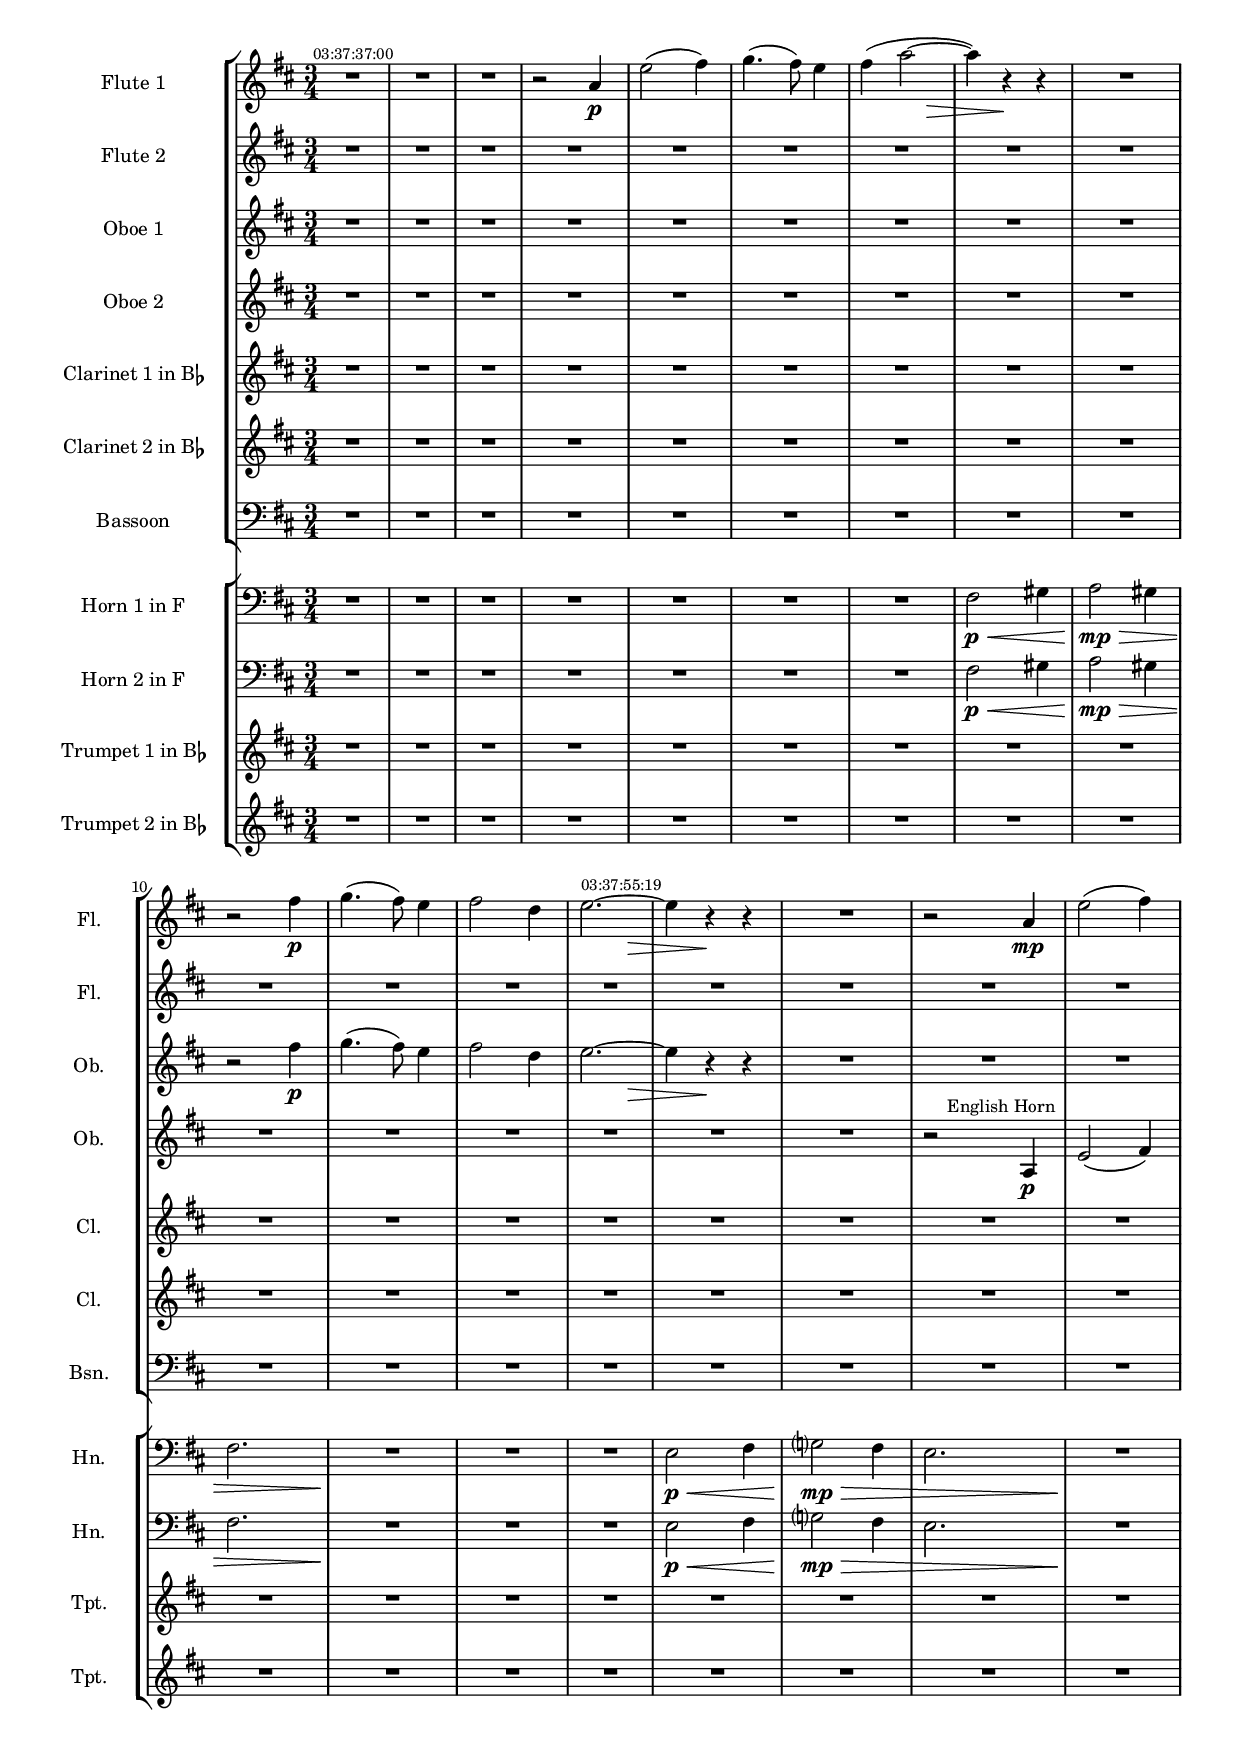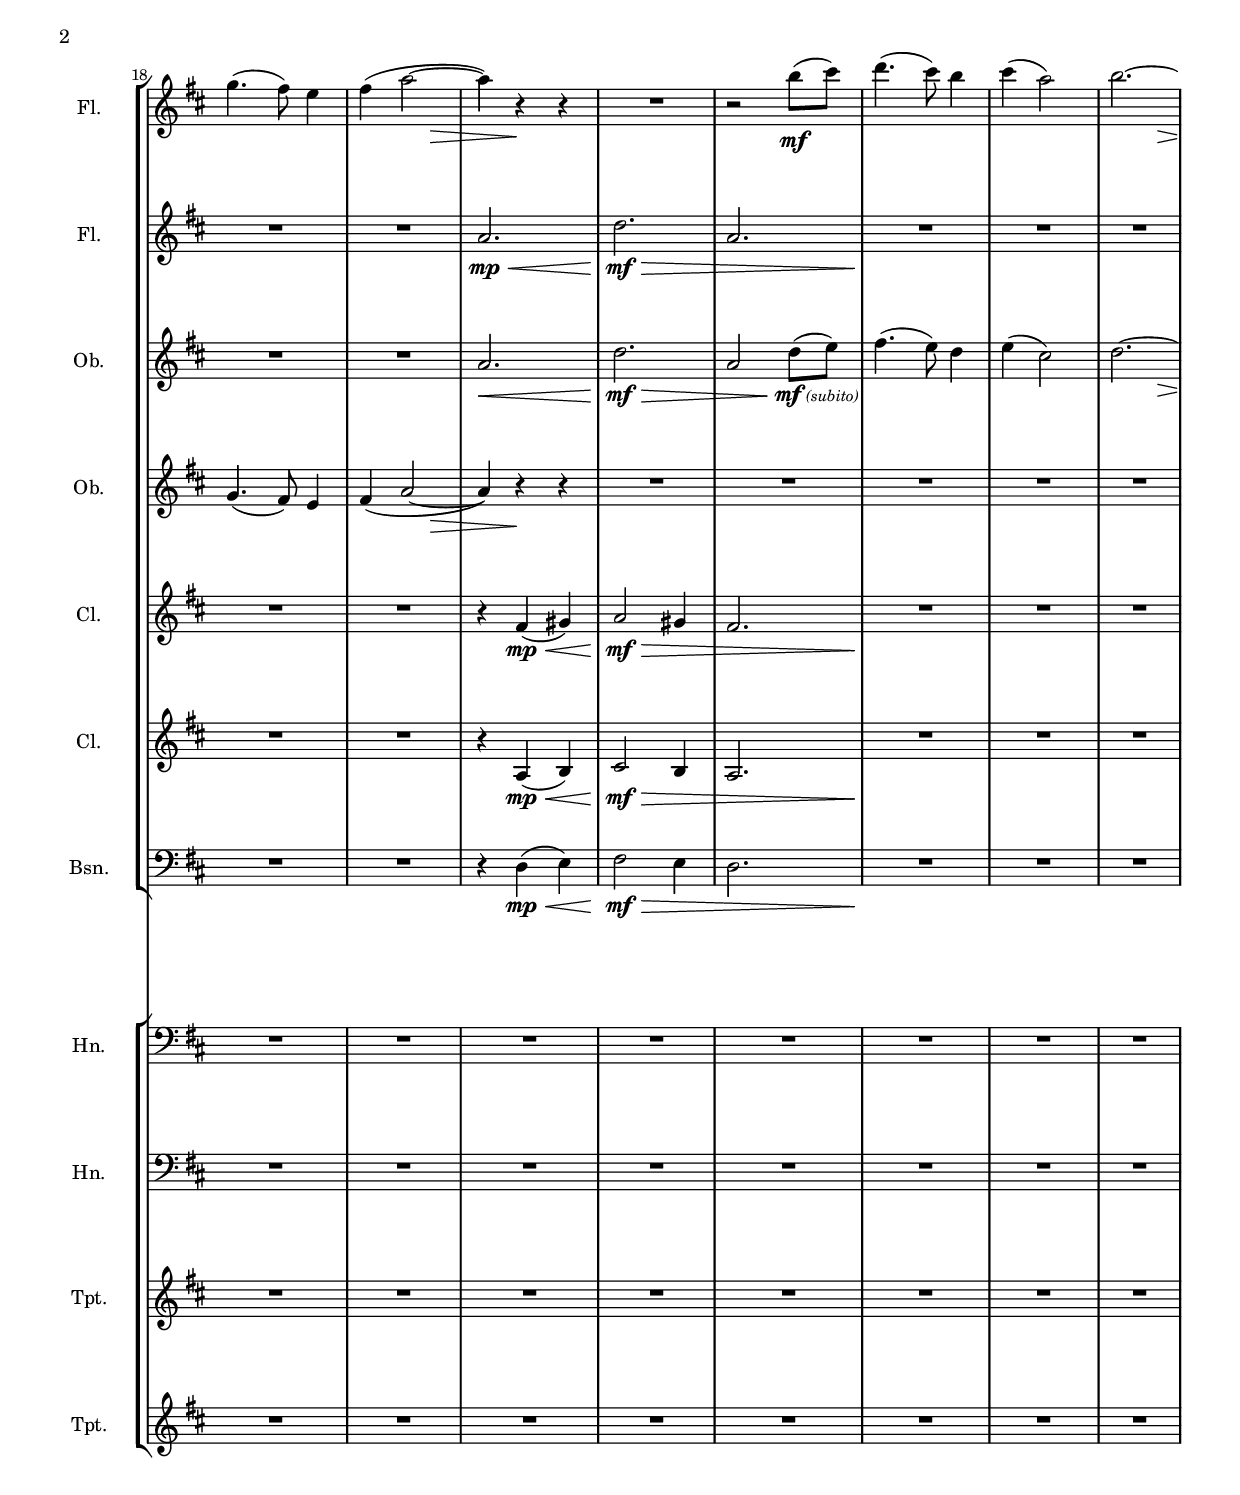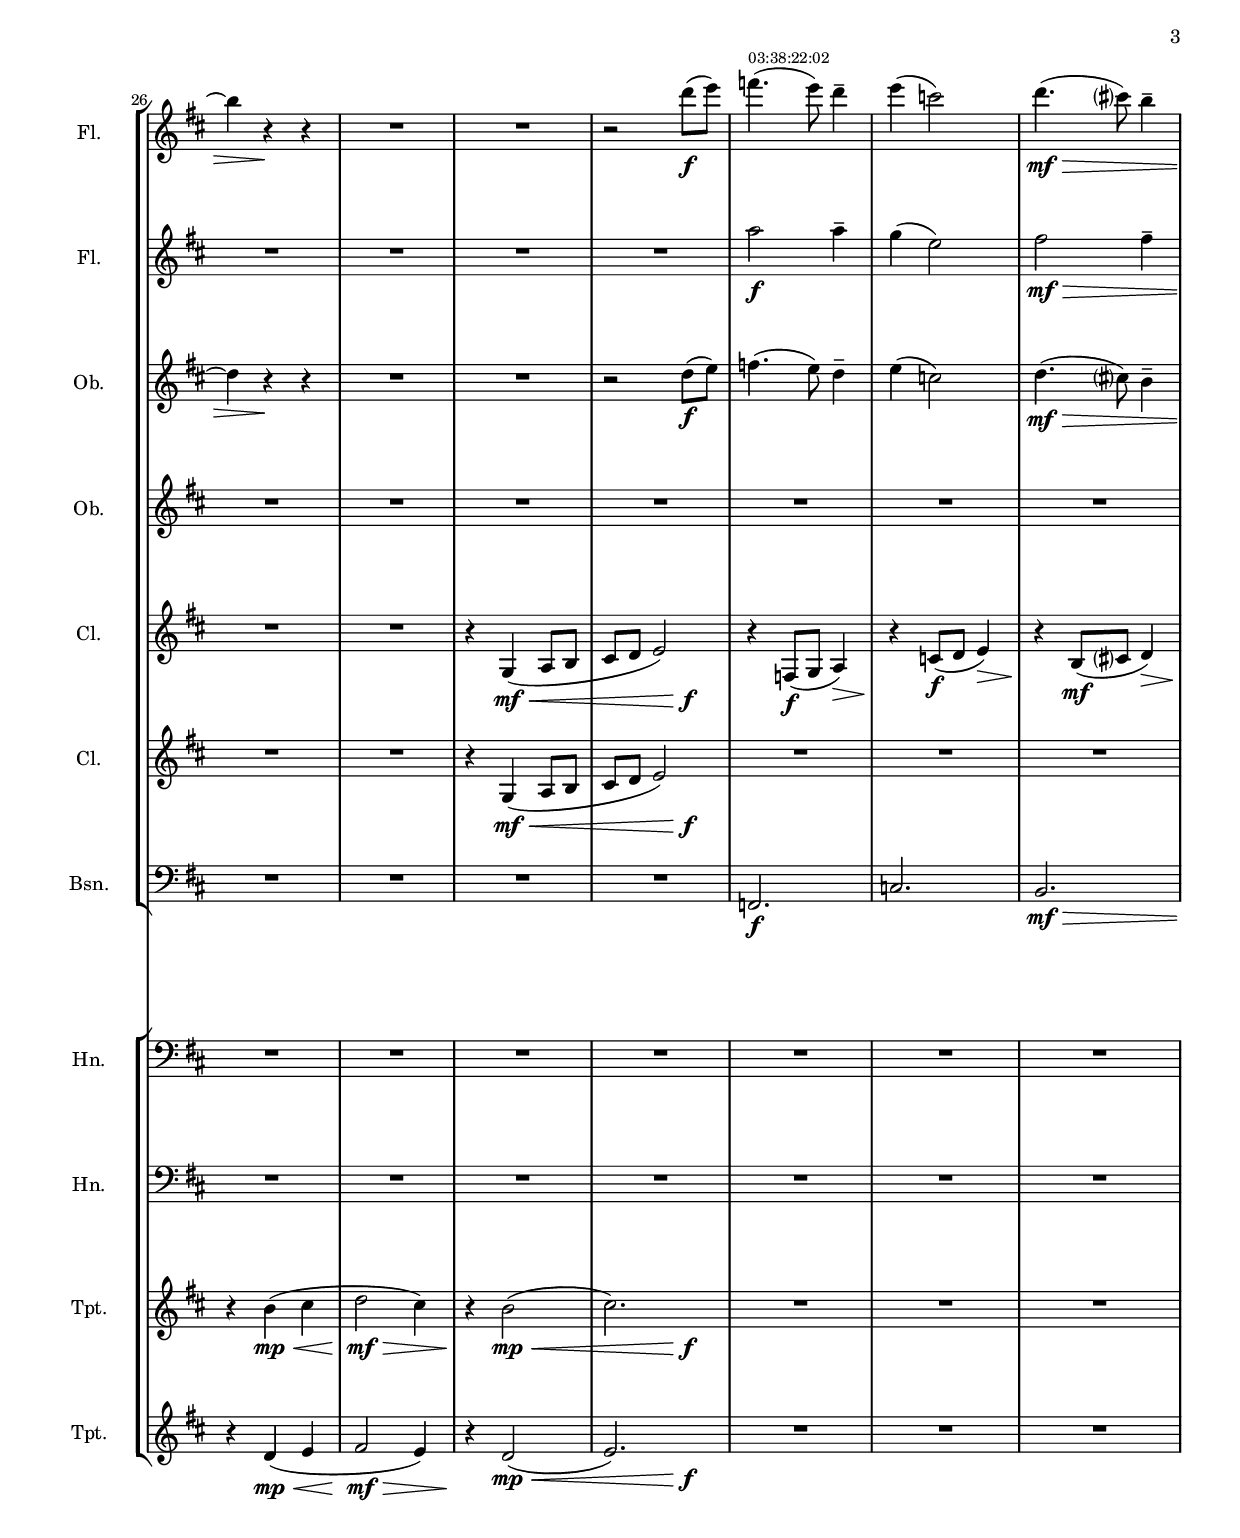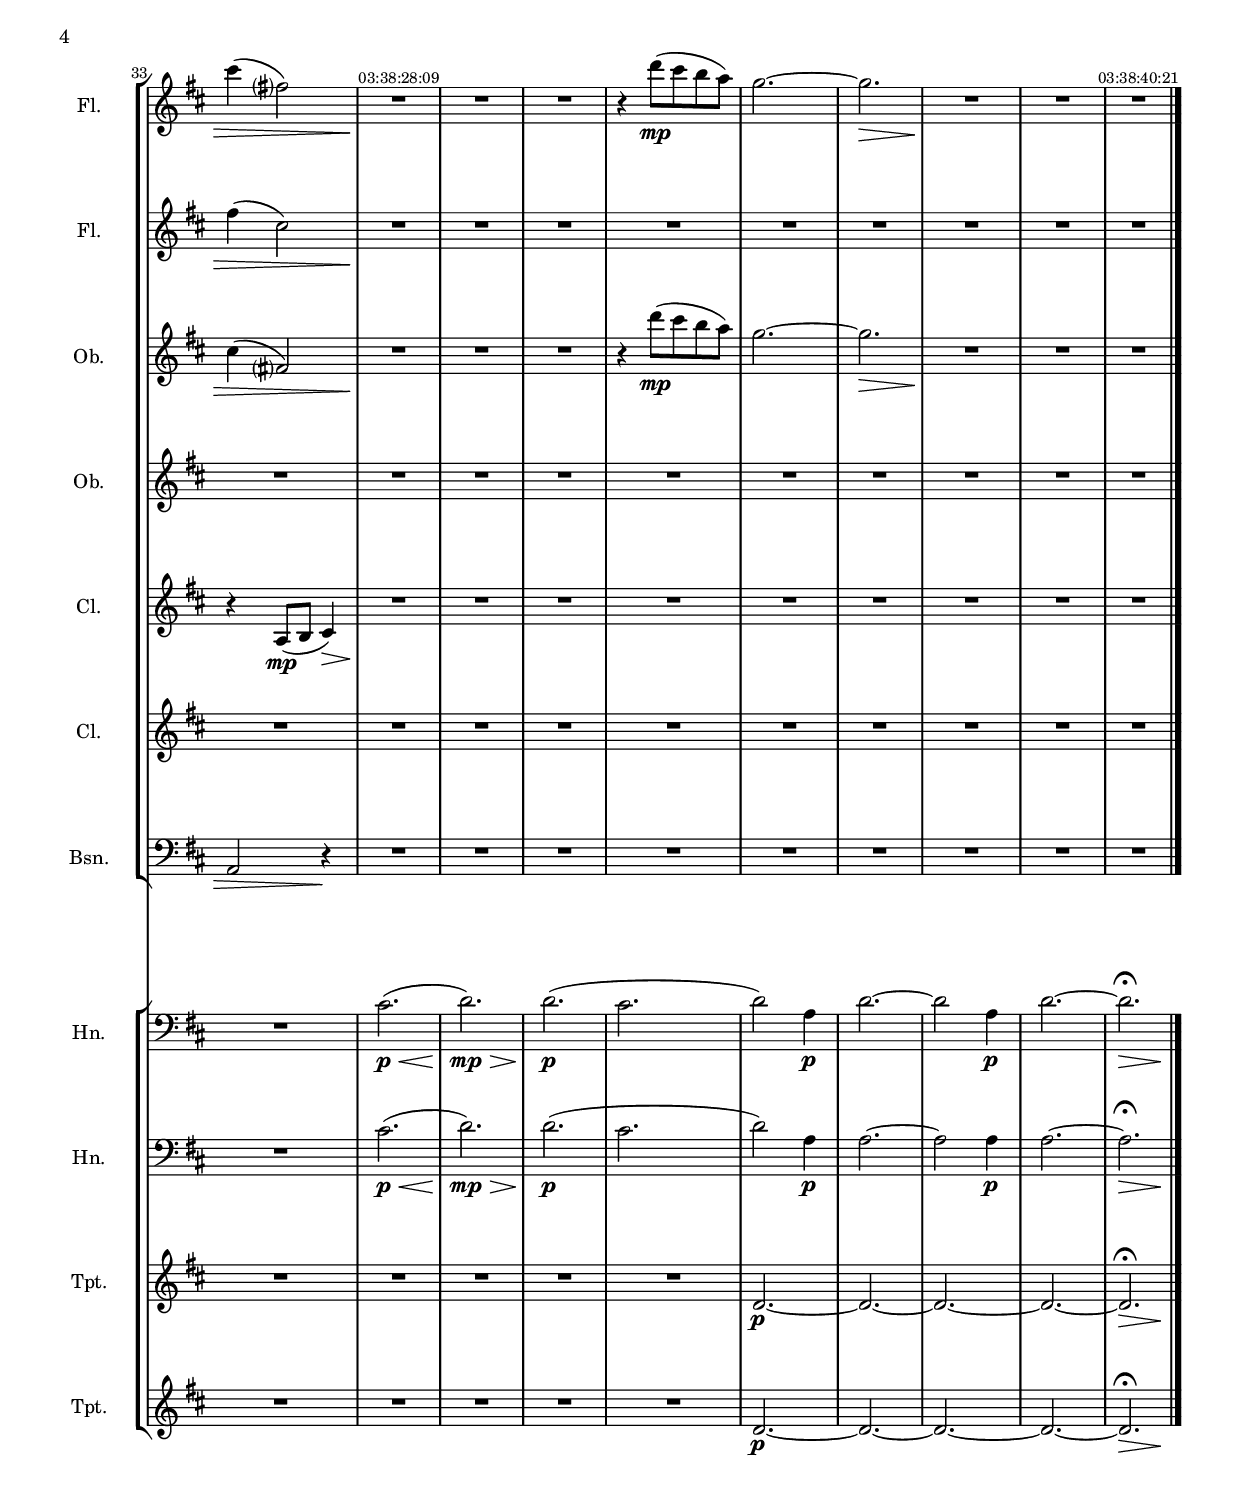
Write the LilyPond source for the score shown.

\version "2.16.0"
\include "english.ly"

#(set-global-staff-size 17)
\paper {
  indent = 3.0\cm  % space for instrumentName
  short-indent = 1.5\cm  % space for shortInstrumentName
}

\version "2.24.0"
\include "english.ly"

fluteOneNotes = \relative c'' {

	\time 3/4
	\key d \major
	\set tieWaitForNote = ##t
	\override Score.RehearsalMark.self-alignment-X = #LEFT

	\tag #'part { R2.*3 }
	\tag #'score { 
		R2.*3^\markup { \left-align \tiny "03:37:37:00" }
	}
	
	r2 a4\p |
	e'2( fs4) |
	g4.( fs8) e4 |
	fs( 
		<< a2~ {s4 s\> } >> |
	a4) r\! r | 
	
	\tag #'part { \break }
	
	R2.
	
	r2 fs4\p |
	g4.( fs8) e4 |
	fs2 d4 |
	\tag #'part { << e2.~ {s2 s4\> } >> | }
	\tag #'score {
		<< {e2.~^\markup { \left-align \tiny "03:37:55:19" }} {s2 s4\> } >> |		
	} 
	e4 r\! r |
	
	R2. 
	
	\tag #'part { \break }
	
	r2 a,4\mp |
	e'2( fs4) |
	g4.( fs8) e4 |
	fs(
		<< a2~ {s4 s\> } >> |
	a4) r\! r |
	
	R2.
	
	\tag #'part { \break }
	
	r2 b8\mf( cs) |
	d4.( cs8) b4 |
	cs( a2) |
	<< b2.~ {s2 s4\> } >> |
	b4 r\! r |
	
	R2.*2
	
	\tag #'part { \break }
	
	r2 d8\f( e) |
	\tag #'part { f4.( e8) d4-- | }
	\tag #'score {
		f4.(^\markup { \left-align \tiny "03:38:22:02" } e8) d4-- |		
	}
	e( c2) |
	d4.\mf\>( cs?8) b4-- | 
	cs( fs,?2) |
	
	\tag #'part { \break }
	
	\tag #'part { R2.*3\! }
	\tag #'score { R2.*3\!^\markup { \left-align \tiny "03:38:28:09" }}
	
	r4 d'8\mp( cs b a) |
	g2.~ |
	g2.\> |
	
	\tag #'part { R2.*3\! }
	\tag #'score { 
		R2.*2\! 
		R2.^\markup { \left-align \tiny "03:38:40:21" }
	}
	\bar "|."
		
}

\version "2.15.43"
\include "english.ly"

fluteTwoNotes = \relative c'' {

	\time 3/4
	\key d \major
	\set tieWaitForNote = ##t
	
	R2.*19
	
	a2.\mp\< |
	d2.\mf\!\> |
	a2. |
	
	R2.*7\!
	
	\tag #'part { \break }
	
	a'2\f a4-- |
	g(e2) |
	fs2\mf\> fs4--
	fs(cs2)
	
	R2.*9\!
	
	\bar "|."
		
}

\version "2.24.0"
\include "english.ly"

 #(ly:set-option 'relative-includes #t)
\version "2.24.0"
\include "english.ly"

% calculate x-alignment based on attribute text + dynamic text
% this has to be a markup-command to get stencil-extent based on (interpret-markup layout props ...)
#(define-markup-command (center-dyn layout props atr-text dyn)(markup? string?)
  "x-align on center of dynamic"
  (let* (
          (text (string-append " " atr-text))
          (atr-stencil (interpret-markup layout props (markup #:normal-text #:tiny #:italic text)))
          (dyn-stencil (interpret-markup layout props (markup #:dynamic dyn)))
          (atr-x-ext (ly:stencil-extent atr-stencil X))
          (dyn-x-ext (ly:stencil-extent dyn-stencil X))
          (atr-x (- (cdr atr-x-ext)(car atr-x-ext)))
          (dyn-x (- (cdr dyn-x-ext)(car dyn-x-ext)))
          (x-align
            (* (-
                 (/ (+ atr-x (/ dyn-x 2)) (+ atr-x dyn-x) )
                 0.5) -2)
          )
        )
        (interpret-markup layout props (markup #:halign x-align #:concat (#:dynamic dyn #:normal-text #:tiny #:italic text)))
))
% define a 'new' attributed dynamic script
#(define (make-atr-dynamic-script atr dyn)
        (let ((dynamic (make-dynamic-script (markup #:center-dyn atr dyn))))
             (ly:music-set-property! dynamic 'tweaks (acons 'X-offset 0 (ly:music-property dynamic 'tweaks)))
             dynamic))


% define some attributed dynamics
subp = #(make-atr-dynamic-script "(subito)" "mf")

oboeOneNotes = \relative c'' {

	\time 3/4
	\key d \major
	\set tieWaitForNote = ##t
	
	R2.*9
	r2 fs4\p |
	g4.( fs8) e4 |
	fs2 d4 |
	<< e2.~ {s2 s4\> } >> | 
	e4 r\! r |
	
	\tag #'part { \break }
	
	R2.*5
	a,2.\< |
	d2.\mf\> |
	a2 d8\subp( e) |

	\tag #'part { \break }
	
	fs4.( e8) d4 |
	e( cs2) |
	<< d2.~ {s2 s4\> } >> |
	d4 r\! r |
	
	R2.*2

	\tag #'part { \break }

	r2 d8\f( e) |
	f4.( e8) d4-- |
	e( c2) |
	d4.\mf\>( cs?8) b4-- | 
	cs( fs,?2) |
	
	\tag #'part { \break }

	R4*9\!
	r4 d''8\mp( cs b a) |
	g2.~ |
	g2.\> |

	R2.*3\!
		
	\bar "|."
		
}

\version "2.24.0"
\include "english.ly"

englishHornNotes = \relative c' {
	
	\tag #'part { \bar "||" \key d \major }
	
	\tag #'part { r2 a4\p^\markup { \halign #0.4 "English Horn"} | }
	\tag #'score { r2 a4\p^\markup { \smaller \halign #0.4 "English Horn"} | }
	
	\tag #'part { e'2( fs?4) | }
	\tag #'score { e2( fs4) | }
	
	\tag #'part { \break }
	
	\tag #'part { g?4.( fs8) e4 | }
	\tag #'score { g4.( fs8) e4 | }
	
	fs( 
		<< a2~ {s4 s\> } >> |
	a4) r\! r |
	
	R2.*22 
		
	\bar "|."	
	
}
oboeTwoNotes = \relative c' {

	\time 3/4
	\key d \major
	\set tieWaitForNote = ##t
	\textLengthOn	
	R2.*15 |

	\tag #'part { \transpose a e' \englishHornNotes }
	
	\tag #'score { \englishHornNotes }
		
}

\version "2.24.0"
\include "english.ly"

clarinetOneNotes = \relative c' {

	\time 3/4
	\key d \major
	\set tieWaitForNote = ##t

	R2.*19 |
	
	r4 fs\mp\<( gs) |
	a2\mf\>gs4 |
	fs2. |
	
	\tag #'part { \break }
	
	R2.*5\! |
	
	r4 g,\mf\<( a8 b |
	\tag #'part { cs? }
	\tag #'score { cs } 
	d << {e2)} {s4 s4\f} >> |
	
	r4 f,8\f( g a4)\>
	
	\tag #'part { \break }

	r4\! c8\f( d e4)\>
	r4\! b8\mf( cs? d4)\>
	r4\! a8\mp( b cs4)\>
	
	R2.*9\!
		
	\bar "|."
		
}

\version "2.24.0"
\include "english.ly"

clarinetTwoNotes = \relative c' {

	\time 3/4
	\key d \major
	\set tieWaitForNote = ##t

	R2.*19 |
	r4 a\mp\<( b) |
	\tag #'part { cs?2\mf\>b4 | }
	\tag #'score { cs2\mf\>b4 | }
	a2. |
	
	\tag #'part { \break }
	
	R2.*5\! |
	
	r4 g\mf\<( a8 b |
	\tag #'part { cs?8 d << {e2)} {s4 s4\f} >> | }
	\tag #'score { cs8 d << {e2)} {s4 s4\f} >> | }

	R2.*13
		
	\bar "|."
		
}

\version "2.24.0"
\include "english.ly"

bassoonNotes = \relative c {

	\time 3/4
	\key d \major
	\clef bass
	\set tieWaitForNote = ##t

	R2.*19 |
	
	r4 d\mp\<( e) |
	\tag #'part { fs?2\mf\>e4 | }
	\tag #'score { fs2\mf\>e4 | }
	d2. |
	
	R2.*7\! |
	
	\tag #'part { \break }
	
	f,2.\f |
	c' |
	b\mf\> |
	a2 r4\! |
	
	R2.*9
		
	\bar "|."
		
}


\version "2.24.0"
\include "english.ly"

hornOneNotes = \relative c {

	\time 3/4
	\key d \major
	\tag #'score { \clef bass }
	\set tieWaitForNote = ##t

	R2.*7 |
	
	\tag #'part { fs?2\p\< gs4 | }
	\tag #'score { fs2\p\< gs4 | } 
	a2\mp\> gs4 |
	fs2. |
	
	R2.*3\! |

	\tag #'part { \break }

	e2\p\< fs4 |
	g?2\mp\> fs4 | 
	e2. |
	
	R2.*17\! |
	
	cs'2.\p\<( |
	d2.\mp\>) |
	
	\tag #'part { \break }
	
	d2.\p( |
	cs2. |
	d2) a4\p |
	d2. ~ |
	d2 a4\p |
	d2. ~ |
	\tag #'score { \override Script.padding = #1 }
	<< {d2.\fermata } {s4\> s4 s4\!} >>
	
	\bar "|."
	\tag #'part {
		\override Score.RehearsalMark.direction = #DOWN
		\override Score.RehearsalMark.self-alignment-X = #RIGHT  
		\override Score.RehearsalMark.font-size = #0
		\mark "00:01:06:09"			
	}	
}

\version "2.24.0"
\include "english.ly"

hornTwoNotes = \relative c {

	\time 3/4
	\key d \major
	\tag #'score { \clef bass }
	\set tieWaitForNote = ##t

	R2.*7 |
	
	\tag #'part { fs?2\p\< gs4 | }
	\tag #'score { fs2\p\< gs4 | } 
	a2\mp\> gs4 |
	fs2. |
	
	R2.*3\! |

	\tag #'part { \break }

	e2\p\< fs4 |
	g?2\mp\> fs4 | 
	e2. |
	
	R2.*17\! |
	
	cs'2.\p\<( |
	d2.\mp\>) |
	
	\tag #'part { \break }
	
	d2.\p( |
	cs2. |
	d2) a4\p |
	a2. ~ |
	a2 a4\p |
	a2. ~ |
	\tag #'score { \override Script.padding = #1.5 }
	<< {a2.\fermata } {s4\> s4 s4\!} >>
	
	\bar "|."
	\tag #'part {
		\override Score.RehearsalMark.direction = #DOWN
		\override Score.RehearsalMark.self-alignment-X = #RIGHT  
		\override Score.RehearsalMark.font-size = #0
		\mark "00:01:06:09"			
	}	
}

\version "2.24.0"
\include "english.ly"

trumpetOneNotes = \relative c'' {

	\time 3/4
	\key d \major
	\set tieWaitForNote = ##t

	R2.*25 |
	
	\tag #'part { r4 b\mp\<( cs? | }
	\tag #'score { r4 b\mp\<( cs | }
	d2\mf\> cs4) |
	
	r4\! b2\mp\<( |
	<< {cs2.)} {s2 s4\f} >> |

	\tag #'part { \break }
	
	R2.*8
	
	d,2.~\p|
	d~|
	d~|
	d~|
	<< {d\fermata } {s4\> s4 s4\!} >>
	\bar "|."
	\tag #'part {
		\override Score.RehearsalMark.direction = #DOWN
		\override Score.RehearsalMark.self-alignment-X = #RIGHT  
		\override Score.RehearsalMark.font-size = #0
		\mark "00:01:06:09"			
	}		
	
}

\version "2.24.0"
\include "english.ly"

trumpetTwoNotes = \relative c' {

	\time 3/4
	\key d \major
	\set tieWaitForNote = ##t

	R2.*25 |
	
	r4 d\mp\<( e |
	\tag #'part { fs?2\mf\> e4) | }
	\tag #'score { fs2\mf\> e4) | }
	
	r4\! d2\mp\<( |
	<< {e2.)} {s2 s4\f} >> |

	\tag #'part { \break }
	
	R2.*8
	
	d2.~\p|
	d~|
	d~|
	d~|
	<< {d\fermata } {s4\> s4 s4\!} >>
	\bar "|."
	\tag #'part {
		\override Score.RehearsalMark.direction = #DOWN
		\override Score.RehearsalMark.self-alignment-X = #RIGHT  
		\override Score.RehearsalMark.font-size = #0
		\mark "00:01:06:09"			
	}		
	
}


<<
	\new StaffGroup = "StaffGroup_woodwinds" <<
		\new Staff = "Staff_flute1" {
			\set Staff.instrumentName = #"Flute 1"
			\set Staff.shortInstrumentName = #"Fl."
			% midiInstrument may be set here as well
			\removeWithTag #'part \fluteOneNotes		
		}
		\new Staff = "Staff_flute2" {
			\set Staff.instrumentName = #"Flute 2"
			\set Staff.shortInstrumentName = #"Fl."
			% midiInstrument may be set here as well
			\removeWithTag #'part \fluteTwoNotes
		}
		\new Staff = "Staff_oboe1" {
			\set Staff.instrumentName = #"Oboe 1"
			\set Staff.shortInstrumentName = #"Ob."
			% midiInstrument may be set here as well
			\removeWithTag #'part \oboeOneNotes
		}
		\new Staff = "Staff_oboe2" {
			\set Staff.instrumentName = #"Oboe 2"
			\set Staff.shortInstrumentName = #"Ob."
			% midiInstrument may be set here as well
			\keepWithTag #'score \oboeTwoNotes
		}
		\new Staff = "Staff_clarinet1" {
			\set Staff.instrumentName = 
			\markup { \concat { "Clarinet 1 in B" \flat }}
			\set Staff.shortInstrumentName = #"Cl."
			% midiInstrument may be set here as well
			\keepWithTag #'score \clarinetOneNotes
		}
		\new Staff = "Staff_clarinet2" {
			\set Staff.instrumentName = 
			\markup { \concat { "Clarinet 2 in B" \flat }}
			\set Staff.shortInstrumentName = #"Cl."
			% midiInstrument may be set here as well
			\keepWithTag #'score \clarinetTwoNotes
		}
		\new Staff = "Staff_bassoon" {
			\set Staff.instrumentName = #"Bassoon"
			\set Staff.shortInstrumentName = #"Bsn."
			% midiInstrument may be set here as well
			\keepWithTag #'score \bassoonNotes 
		}
	>>
	\new StaffGroup = "StaffGroup_brass" <<
		\new Staff = "Staff_horn1" {
			\set Staff.instrumentName = "Horn 1 in F"
			\set Staff.shortInstrumentName = "Hn."
			\keepWithTag #'score \hornOneNotes
		}
		\new Staff = "Staff_horn2" {
			\set Staff.instrumentName = "Horn 2 in F"
			\set Staff.shortInstrumentName = "Hn."
			\keepWithTag #'score \hornTwoNotes
		}
		\new Staff = "Staff_trumpet1" {
			\set Staff.instrumentName = 
			\markup { \concat { "Trumpet 1 in B" \flat }}
			\set Staff.shortInstrumentName = #"Tpt."
			\keepWithTag #'score \trumpetOneNotes
		}
		\new Staff = "Staff_trumpet2" {
			\set Staff.instrumentName = 
			\markup { \concat { "Trumpet 2 in B" \flat }}
			\set Staff.shortInstrumentName = #"Tpt."
			\keepWithTag #'score \trumpetTwoNotes
		}
	>>
>>
